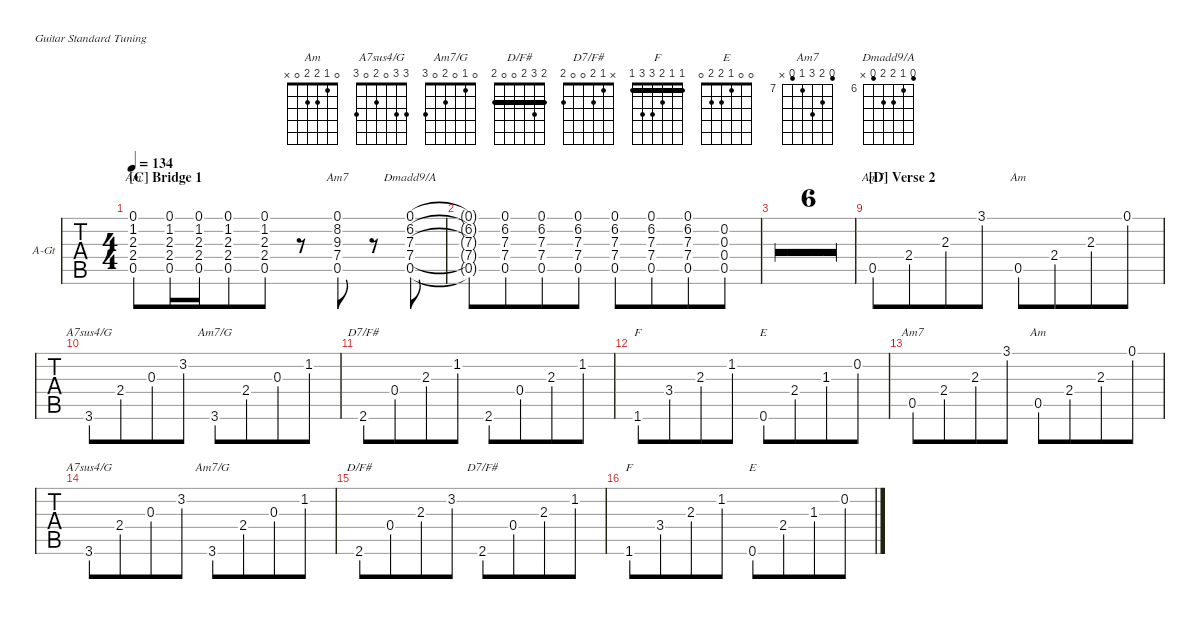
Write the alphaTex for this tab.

\hideDynamics
\bracketExtendMode nobrackets
\firstSystemTrackNameOrientation horizontal
\otherSystemsTrackNameOrientation horizontal
\track ("A.Guitar" "A-Gt") {multiBarRest instrument acousticguitarsteel}
\staff {tabs}
\tuning (E4 B3 G3 D3 A2 E2)
\chord ("Am" 0 1 2 2 0 x)
\chord ("A7sus4/G" 3 3 0 2 0 3)
\chord ("Am7/G" 0 1 0 2 0 3)
\chord ("D/F#" 2 3 2 0 0 2) {barre 2}
\chord ("D7/F#" x 1 2 0 0 2)
\chord ("F" 1 1 2 3 3 1) {barre (1 1)}
\chord ("E" 0 0 1 2 2 0)
\chord ("Am7" 3 1 2 2 0 x)
\chord ("Am7" 6 8 9 7 6 x) {firstfret 7}
\chord ("Dmadd9/A" 5 6 7 7 5 x) {firstfret 6}
\ts (4 4)
\section ("C" "Bridge 1")
\tempo 134
\clef g2
\ks aminor
(0.1 1.2 2.3 2.4 0.5).8{ch "Am" dy mf beam merge} (0.1 1.2 2.3 2.4 0.5).16{beam merge} (0.1 1.2 2.3 2.4 0.5).16{beam merge} (0.1 1.2 2.3 2.4 0.5).8{beam merge} (0.1 1.2 2.3 2.4 0.5).8 r.8 (0.1 8.2 9.3 7.4 0.5).8{ch "Am7"} r.8 (0.5 7.4 7.3 6.2 0.1).8{ch "Dmadd9/A"} |
(0.1{t} 6.2{t} 7.3{t} 7.4{t} 0.5{t}).8{beam merge} (0.5 7.4 7.3 6.2 0.1).8{beam merge} (0.5 7.4 7.3 6.2 0.1).8{beam merge} (0.5 7.4 7.3 6.2 0.1).8 (0.5 7.4 7.3 6.2 0.1).8{beam merge} (0.5 7.4 7.3 6.2 0.1).8{beam merge} (0.5 7.4 7.3 6.2 0.1).8{beam merge} (0.4 0.3 0.2 0.5).8 |
\simile firstofdouble
|
\simile secondofdouble
|
\simile firstofdouble
|
\simile secondofdouble
|
\simile firstofdouble
|
\simile secondofdouble
|
\section ("D" "Verse 2")
\simile none
0.5.8{ch "Am7" beam merge} 2.4.8{beam merge} 2.3.8{beam merge} 3.1.8 0.5.8{ch "Am" beam merge} 2.4.8{beam merge} 2.3.8{beam merge} 0.1.8 |
3.6.8{ch "A7sus4/G" beam merge} 2.4.8{beam merge} 0.3.8{beam merge} 3.2.8 3.6.8{ch "Am7/G" beam merge} 2.4.8{beam merge} 0.3.8{beam merge} 1.2.8 |
2.6.8{ch "D7/F#" beam merge} 0.4.8{beam merge} 2.3.8{beam merge} 1.2.8 2.6.8{beam merge} 0.4.8{beam merge} 2.3.8{beam merge} 1.2.8 |
1.6.8{ch "F" beam merge} 3.4.8{beam merge} 2.3.8{beam merge} 1.2.8 0.6.8{ch "E" beam merge} 2.4.8{beam merge} 1.3.8{beam merge} 0.2.8 |
0.5.8{ch "Am7" beam merge} 2.4.8{beam merge} 2.3.8{beam merge} 3.1.8 0.5.8{ch "Am" beam merge} 2.4.8{beam merge} 2.3.8{beam merge} 0.1.8 |
3.6.8{ch "A7sus4/G" beam merge} 2.4.8{beam merge} 0.3.8{beam merge} 3.2.8 3.6.8{ch "Am7/G" beam merge} 2.4.8{beam merge} 0.3.8{beam merge} 1.2.8 |
2.6.8{ch "D/F#" beam merge} 0.4.8{beam merge} 2.3.8{beam merge} 3.2.8 2.6.8{ch "D7/F#" beam merge} 0.4.8{beam merge} 2.3.8{beam merge} 1.2.8 |
1.6.8{ch "F" beam merge} 3.4.8{beam merge} 2.3.8{beam merge} 1.2.8 0.6.8{ch "E" beam merge} 2.4.8{beam merge} 1.3.8{beam merge} 0.2.8
